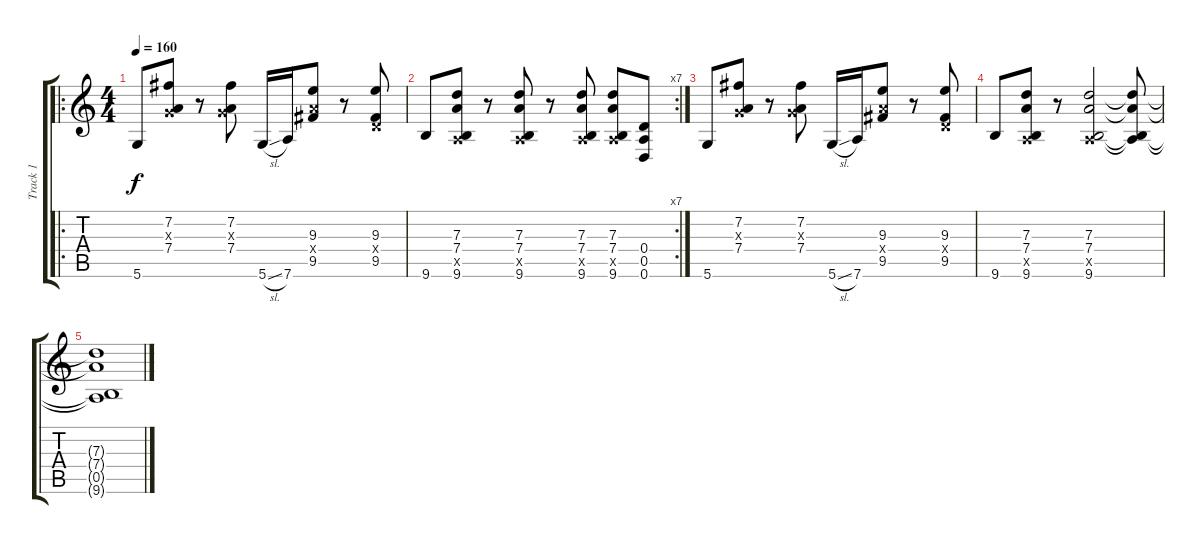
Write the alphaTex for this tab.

\track ("Track 1" "Track 1") {instrument acousticguitarsteel}
\staff {score tabs}
\tuning (E4 B3 G3 D3 A2 D2) {hide}
\ro
\ts (4 4)
\tempo 160
\clef g2
\ks c
5.6.8{dy f} (7.2 0.3{x} 7.4).8 r.8 (7.2 0.3{x} 7.4).8 5.6{sl}.16 7.6.16 (9.3 7.4{x} 9.5).8 r.8 (9.3 0.4{x} 9.5).8 |
\rc 7
9.6.8 (7.3 7.4 0.5{x} 9.6).8 r.8 (7.3 7.4 0.5{x} 9.6).8 r.8 (7.3 7.4 0.5{x} 9.6).8 (7.3 7.4 0.5{x} 9.6).8 (0.4 0.5 0.6).8 |
5.6.8 (7.2 0.3{x} 7.4).8 r.8 (7.2 0.3{x} 7.4).8 5.6{sl}.16 7.6.16 (9.3 7.4{x} 9.5).8 r.8 (9.3 0.4{x} 9.5).8 |
9.6.8 (7.3 7.4 0.5{x} 9.6).8 r.8 (7.3 7.4 0.5{x} 9.6).2 (7.3{t} 7.4{t} 0.5{t} 9.6{t}).8 |
(7.3{t} 7.4{t} 0.5{t} 9.6{t}).1
